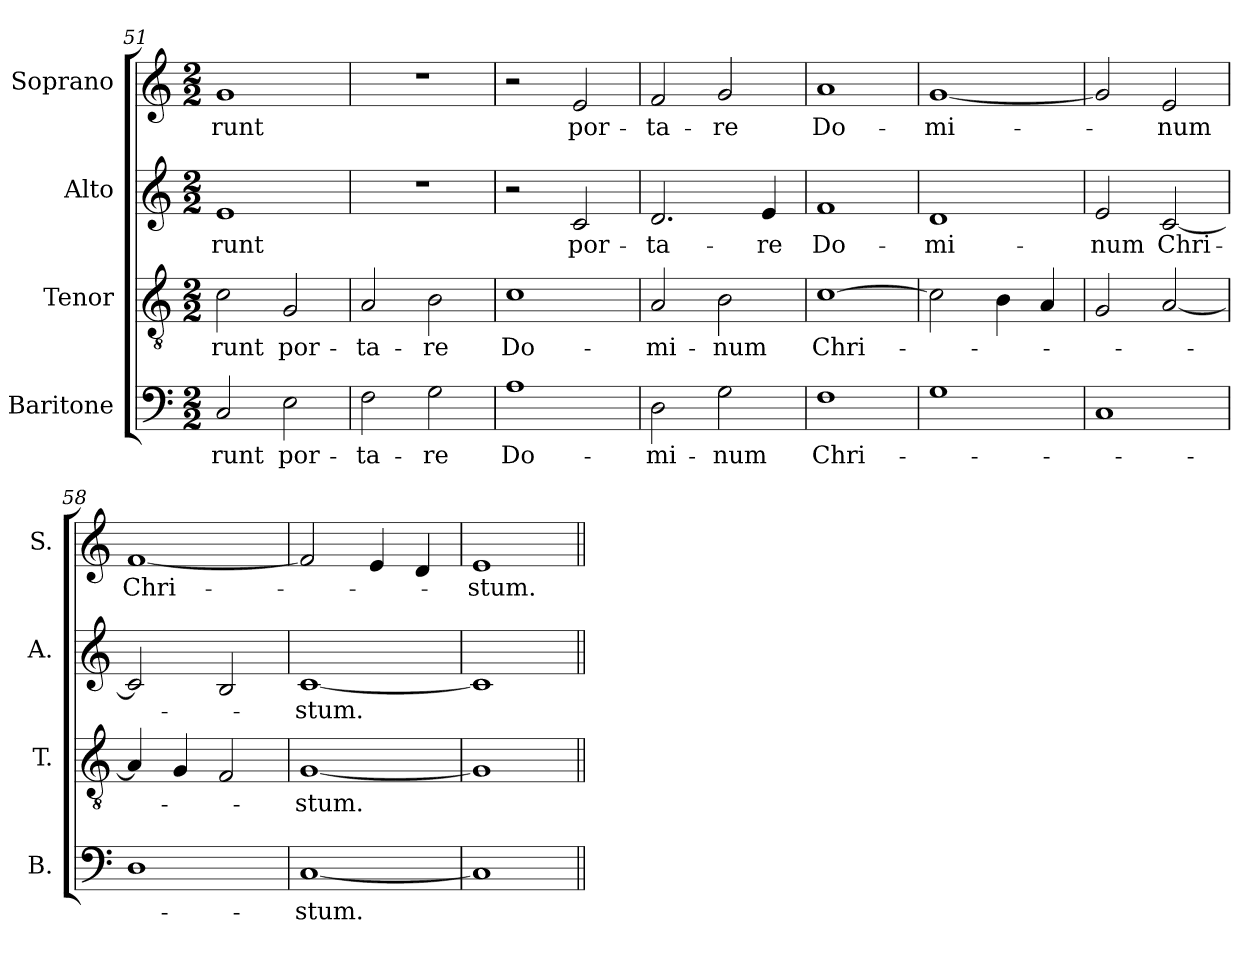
**kern	**text	**kern	**text	**kern	**text	**kern	**text
*part4	*part4	*part3	*part3	*part2	*part2	*part1	*part1
*staff4	*staff4	*staff3	*staff3	*staff2	*staff2	*staff1	*staff1
*I"Baritone	*	*I"Tenor	*	*I"Alto	*	*I"Soprano	*
*I'B.	*	*I'T.	*	*I'A.	*	*I'S.	*
*clefF4	*	*clefGv2	*	*clefG2	*	*clefG2	*
*	*	*ITrd7c12	*	*	*	*	*
*k[]	*	*k[]	*	*k[]	*	*k[]	*
*C:	*	*C:	*	*C:	*	*C:	*
*M2/2	*	*M2/2	*	*M2/2	*	*M2/2	*
=51	=51	=51	=51	=51	=51	=51	=51
!	!LO:LY:b:color=#000000	!	!	!	!	!	!
!	!	!	!LO:LY:b:color=#000000	!	!	!	!
!	!	!	!	!	!LO:LY:b:color=#000000	!	!
!	!	!	!	!	!	!	!LO:LY:b:color=#000000
2Ci/	-runt	2Ci\	-runt	1ei	-runt	1gi	-runt
!	!LO:LY:b:color=#000000	!	!	!	!	!	!
!	!	!	!LO:LY:b:color=#000000	!	!	!	!
2Ei\	por-	2GGi/	por-	.	.	.	.
=52	=52	=52	=52	=52	=52	=52	=52
!	!LO:LY:b:color=#000000	!	!	!	!	!	!
!	!	!	!LO:LY:b:color=#000000	!	!	!	!
2Fi\	-ta-	2AAi/	-ta-	1r	.	1r	.
!	!LO:LY:b:color=#000000	!	!	!	!	!	!
!	!	!	!LO:LY:b:color=#000000	!	!	!	!
2Gi\	-re	2BBi\	-re	.	.	.	.
!!LO:PB:g=z
=53	=53	=53	=53	=53	=53	=53	=53
!	!LO:LY:b:color=#000000	!	!	!	!	!	!
!	!	!	!LO:LY:b:color=#000000	!	!	!	!
1Ai	Do-	1Ci	Do-	2r	.	2r	.
!	!	!	!	!	!LO:LY:b:color=#000000	!	!
!	!	!	!	!	!	!	!LO:LY:b:color=#000000
.	.	.	.	2ci/	por-	2ei/	por-
=54	=54	=54	=54	=54	=54	=54	=54
!	!LO:LY:b:color=#000000	!	!	!	!	!	!
!	!	!	!LO:LY:b:color=#000000	!	!	!	!
!	!	!	!	!	!LO:LY:b:color=#000000	!	!
!	!	!	!	!	!	!	!LO:LY:b:color=#000000
2Di\	-mi-	2AAi/	-mi-	2.di/	-ta-	2fi/	-ta-
!	!LO:LY:b:color=#000000	!	!	!	!	!	!
!	!	!	!LO:LY:b:color=#000000	!	!	!	!
!	!	!	!	!	!	!	!LO:LY:b:color=#000000
2Gi\	-num	2BBi\	-num	.	.	2gi/	-re
!	!	!	!	!	!LO:LY:b:color=#000000	!	!
.	.	.	.	4ei/	-re	.	.
=55	=55	=55	=55	=55	=55	=55	=55
!	!LO:LY:b:color=#000000	!	!	!	!	!	!
!	!	!	!LO:LY:b:color=#000000	!	!	!	!
!	!	!	!	!	!LO:LY:b:color=#000000	!	!
!	!	!	!	!	!	!	!LO:LY:b:color=#000000
1Fi	Chri-	[1Ci	Chri-	1fi	Do-	1ai	Do-
=56	=56	=56	=56	=56	=56	=56	=56
!	!	!	!	!	!LO:LY:b:color=#000000	!	!
!	!	!	!	!	!	!	!LO:LY:b:color=#000000
1Gi	.	2Ci\]	.	1di	-mi-	[1gi	-mi-
.	.	4BBi\	.	.	.	.	.
.	.	4AAi/	.	.	.	.	.
=57	=57	=57	=57	=57	=57	=57	=57
!	!	!	!	!	!LO:LY:b:color=#000000	!	!
1Ci	.	2GGi/	.	2ei/	-num	2gi/]	.
!	!	!	!	!	!LO:LY:b:color=#000000	!	!
!	!	!	!	!	!	!	!LO:LY:b:color=#000000
.	.	[2AAi/	.	[2ci/	Chri-	2ei/	-num
=58	=58	=58	=58	=58	=58	=58	=58
!	!	!	!	!	!	!	!LO:LY:b:color=#000000
1Di	.	4AAi/]	.	2ci/]	.	[1fi	Chri-
.	.	4GGi/	.	.	.	.	.
.	.	2FFi/	.	2Bi/	.	.	.
=59	=59	=59	=59	=59	=59	=59	=59
!	!LO:LY:b:color=#000000	!	!	!	!	!	!
!	!	!	!LO:LY:b:color=#000000	!	!	!	!
!	!	!	!	!	!LO:LY:b:color=#000000	!	!
[1Ci	-stum.	[1GGi	-stum.	[1ci	-stum.	2fi/]	.
.	.	.	.	.	.	4ei/	.
.	.	.	.	.	.	4di/	.
=60	=60	=60	=60	=60	=60	=60	=60
!	!	!	!	!	!	!	!LO:LY:b:color=#000000
1Ci]	.	1GGi]	.	1ci]	.	1ei	-stum.
=||	=||	=||	=||	=||	=||	=||	=||
*-	*-	*-	*-	*-	*-	*-	*-
